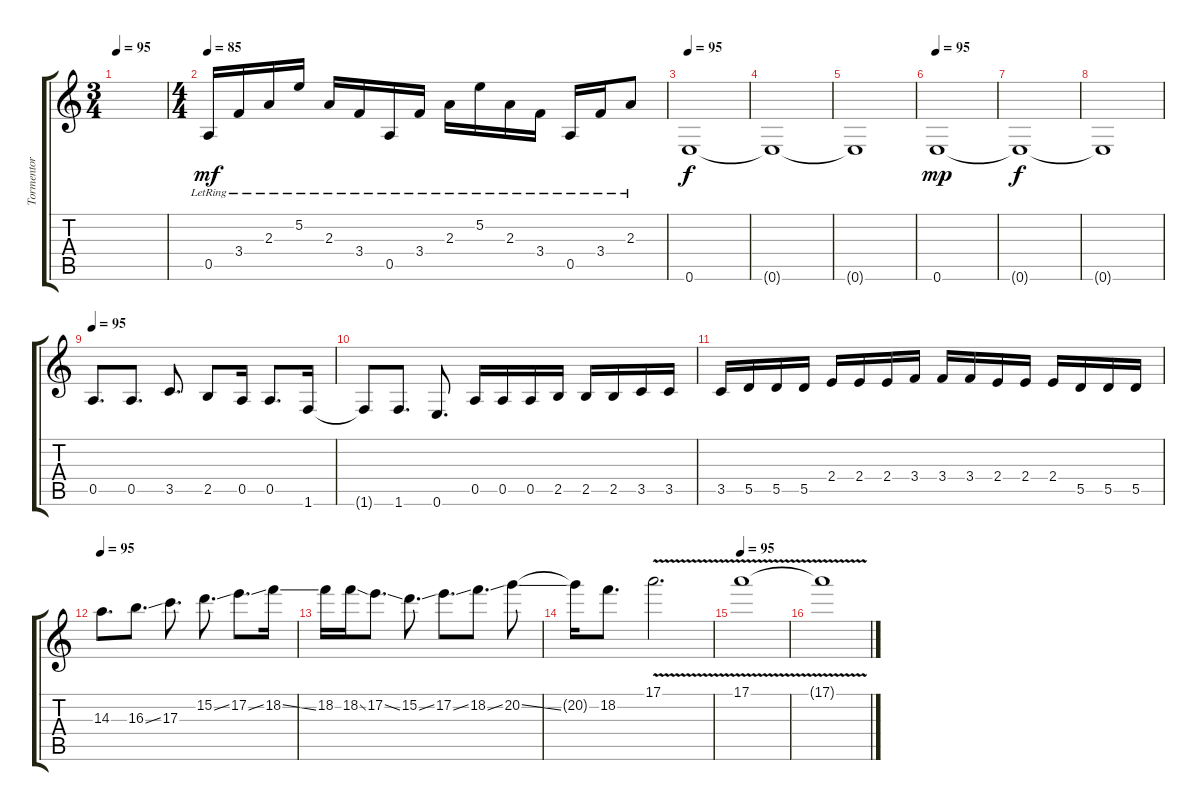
\track ("Tormentor" "Tormentor") {instrument distortionguitar}
\staff {score tabs}
\tuning (E4 B3 G3 D3 A2 E2) {hide}
\ts (3 4)
\tempo 95
\clef g2
\ks c
|
\ts (4 4)
\tempo 85
0.5{lr}.16{dy mf} 3.4{lr}.16 2.3{lr}.16 5.2{lr}.16 2.3{lr}.16 3.4{lr}.16 0.5{lr}.16 3.4{lr}.16 2.3{lr}.16 5.2{lr}.16 2.3{lr}.16 3.4{lr}.16 0.5{lr}.16 3.4{lr}.16 2.3{lr}.8 |
\tempo 95
0.6.1{dy f} |
0.6{t}.1 |
0.6{t}.1 |
\tempo 95
0.6.1{dy mp} |
0.6{t}.1{dy f} |
0.6{t}.1 |
\tempo 95
0.5.8{d} 0.5.8{d} 3.5.8{d} 2.5.8 0.5.16 0.5.8{d} 1.6.16 |
1.6{t}.8 1.6.8{d} 0.6.8{d} 0.5.16 0.5.16 0.5.16 2.5.16 2.5.16 2.5.16 3.5.16 3.5.16 |
3.5.16 5.5.16 5.5.16 5.5.16 2.4.16 2.4.16 2.4.16 3.4.16 3.4.16 3.4.16 2.4.16 2.4.16 2.4.16 5.5.16 5.5.16 5.5.16 |
\tempo 95
14.3.8{d} 16.3{ss}.8{d} 17.3.8{d} 15.2{ss}.8{d} 17.2{ss}.8{d} 18.2{ss}.16 |
18.2.16 18.2{ss}.16 17.2{ss}.8{d} 15.2{ss}.8{d} 17.2{ss}.8{d} 18.2{ss}.8{d} 20.2{ss}.8 |
20.2{t}.16 18.2.8{d} 17.1{v}.2{d} |
\tempo 95
17.1{v}.1 |
17.1{t}.1
